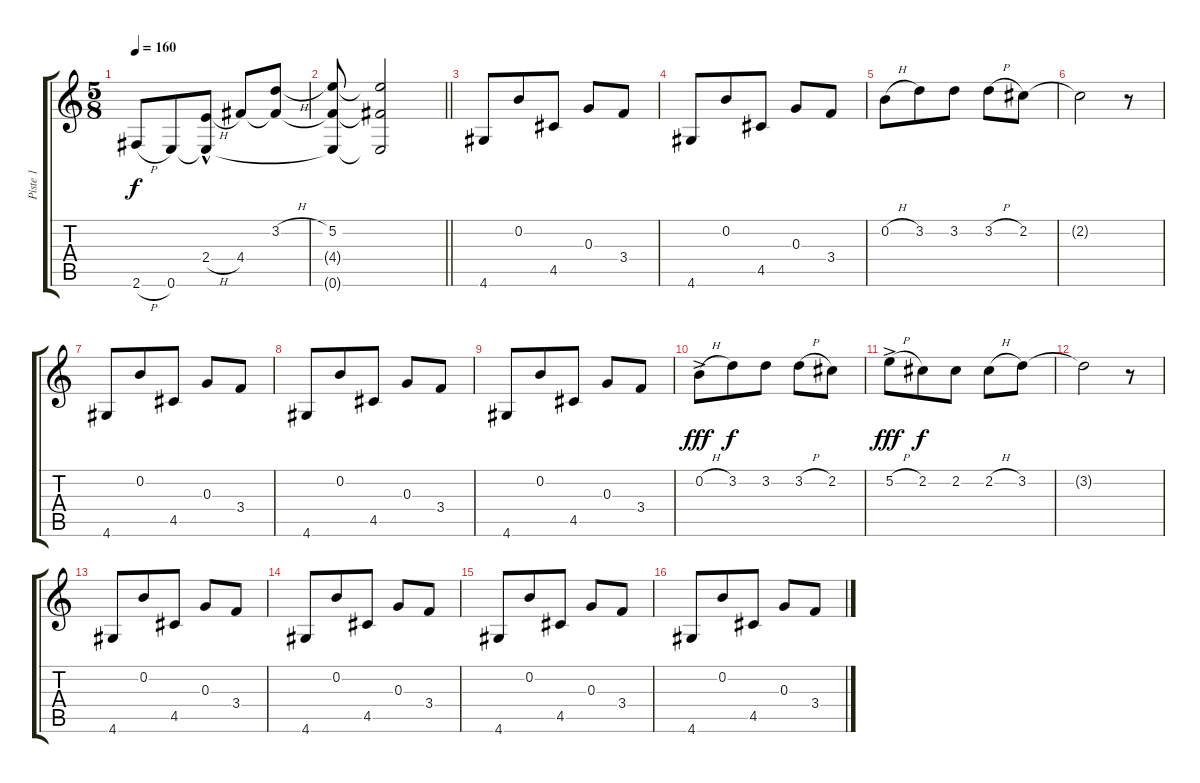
\track ("Piste 1" "Piste 1") {instrument acousticguitarnylon}
\staff {score tabs}
\tuning (E4 B3 G3 D3 A2 E2) {hide}
\ts (5 8)
\tempo 160
\clef g2
\ks c
2.6{h}.8{dy f volume 10 instrument acousticguitarnylon} 0.6.8 (2.4{h} 0.6{hac t}).8 4.4.8 (3.2{h} 4.4{t}).8 |
\barLineRight lightlight
(5.2 4.4{t} 0.6{t}).8 (5.2{t} 4.4{t} 0.6{t}).2 |
4.6.8 0.2.8 4.5.8 0.3.8 3.4.8 |
4.6.8 0.2.8 4.5.8 0.3.8 3.4.8 |
0.2{h}.8 3.2.8 3.2.8 3.2{h}.8 2.2.8 |
2.2{t}.2 r.8 |
4.6.8 0.2.8 4.5.8 0.3.8 3.4.8 |
4.6.8 0.2.8 4.5.8 0.3.8 3.4.8 |
4.6.8 0.2.8 4.5.8 0.3.8 3.4.8 |
0.2{h ac}.8{dy fff} 3.2.8{dy f} 3.2.8 3.2{h}.8 2.2.8 |
5.2{h ac}.8{dy fff} 2.2.8{dy f} 2.2.8 2.2{h}.8 3.2.8 |
3.2{t}.2 r.8 |
4.6.8 0.2.8 4.5.8 0.3.8 3.4.8 |
4.6.8 0.2.8 4.5.8 0.3.8 3.4.8 |
4.6.8 0.2.8 4.5.8 0.3.8 3.4.8 |
4.6.8 0.2.8 4.5.8 0.3.8 3.4.8
